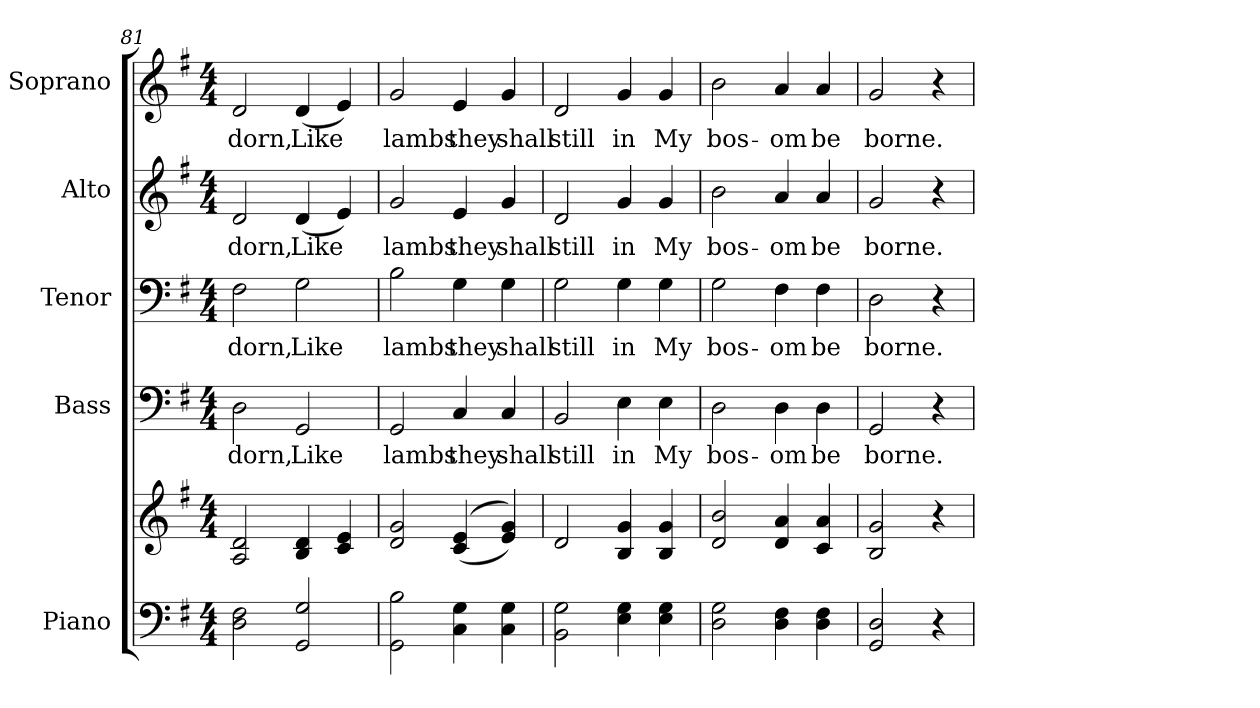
**kern	**kern	**kern	**text	**kern	**text	**kern	**text	**kern	**text
*part5	*part5	*part4	*part4	*part3	*part3	*part2	*part2	*part1	*part1
*staff6	*staff5	*staff4	*staff4	*staff3	*staff3	*staff2	*staff2	*staff1	*staff1
*I"Piano	*	*I"Bass	*	*I"Tenor	*	*I"Alto	*	*I"Soprano	*
*I'Pno.	*	*I'B.	*	*I'T.	*	*I'A.	*	*I'S.	*
!!LO:PB:g=z
*clefF4	*clefG2	*clefF4	*	*clefF4	*	*clefG2	*	*clefG2	*
*k[f#]	*k[f#]	*k[f#]	*	*k[f#]	*	*k[f#]	*	*k[f#]	*
*G:	*G:	*G:	*	*G:	*	*G:	*	*G:	*
*M4/4	*M4/4	*M4/4	*	*M4/4	*	*M4/4	*	*M4/4	*
=81	=81	=81	=81	=81	=81	=81	=81	=81	=81
!	!	!	!LO:LY:b:color=#000000	!	!	!	!	!	!
!	!	!	!	!	!LO:LY:b:color=#000000	!	!	!	!
!	!	!	!	!	!	!	!LO:LY:b:color=#000000	!	!
!	!	!	!	!	!	!	!	!	!LO:LY:b:color=#000000
2Di\ 2F#i	2Ai/ 2di	2Di\	-dorn,	2F#i\	-dorn,	2di/	-dorn,	2di/	-dorn,
!	!	!	!LO:LY:b:color=#000000	!	!	!	!	!	!
!	!	!	!	!	!LO:LY:b:color=#000000	!	!	!	!
!	!	!	!	!	!	!	!LO:LY:b:color=#000000	!	!
!	!	!	!	!	!	!	!	!	!LO:LY:b:color=#000000
2GGi/ 2Gi	4Bi/ 4di	2GGi/	Like	2Gi\	Like	(4di/	Like	(4di/	Like
.	4ci/ 4ei	.	.	.	.	4ei/)	.	4ei/)	.
=82	=82	=82	=82	=82	=82	=82	=82	=82	=82
!	!	!	!LO:LY:b:color=#000000	!	!	!	!	!	!
!	!	!	!	!	!LO:LY:b:color=#000000	!	!	!	!
!	!	!	!	!	!	!	!LO:LY:b:color=#000000	!	!
!	!	!	!	!	!	!	!	!	!LO:LY:b:color=#000000
2GGi\ 2Bi	2di/ 2gi	2GGi/	lambs	2Bi\	lambs	2gi/	lambs	2gi/	lambs
!	!	!	!LO:LY:b:color=#000000	!	!	!	!	!	!
!	!	!	!	!	!LO:LY:b:color=#000000	!	!	!	!
!	!	!	!	!	!	!	!LO:LY:b:color=#000000	!	!
!	!	!	!	!	!	!	!	!	!LO:LY:b:color=#000000
4Ci\ 4Gi	((4ci/ 4ei	4Ci/	they	4Gi\	they	4ei/	they	4ei/	they
!	!	!	!LO:LY:b:color=#000000	!	!	!	!	!	!
!	!	!	!	!	!LO:LY:b:color=#000000	!	!	!	!
!	!	!	!	!	!	!	!LO:LY:b:color=#000000	!	!
!	!	!	!	!	!	!	!	!	!LO:LY:b:color=#000000
4Ci\ 4Gi	4ei/ 4gi))	4Ci/	shall	4Gi\	shall	4gi/	shall	4gi/	shall
=83	=83	=83	=83	=83	=83	=83	=83	=83	=83
!	!	!	!LO:LY:b:color=#000000	!	!	!	!	!	!
!	!	!	!	!	!LO:LY:b:color=#000000	!	!	!	!
!	!	!	!	!	!	!	!LO:LY:b:color=#000000	!	!
!	!	!	!	!	!	!	!	!	!LO:LY:b:color=#000000
2BBi\ 2Gi	2di/	2BBi/	still	2Gi\	still	2di/	still	2di/	still
!	!	!	!LO:LY:b:color=#000000	!	!	!	!	!	!
!	!	!	!	!	!LO:LY:b:color=#000000	!	!	!	!
!	!	!	!	!	!	!	!LO:LY:b:color=#000000	!	!
!	!	!	!	!	!	!	!	!	!LO:LY:b:color=#000000
4Ei\ 4Gi	4Bi/ 4gi	4Ei\	in	4Gi\	in	4gi/	in	4gi/	in
!	!	!	!LO:LY:b:color=#000000	!	!	!	!	!	!
!	!	!	!	!	!LO:LY:b:color=#000000	!	!	!	!
!	!	!	!	!	!	!	!LO:LY:b:color=#000000	!	!
!	!	!	!	!	!	!	!	!	!LO:LY:b:color=#000000
4Ei\ 4Gi	4Bi/ 4gi	4Ei\	My	4Gi\	My	4gi/	My	4gi/	My
=84	=84	=84	=84	=84	=84	=84	=84	=84	=84
!	!	!	!LO:LY:b:color=#000000	!	!	!	!	!	!
!	!	!	!	!	!LO:LY:b:color=#000000	!	!	!	!
!	!	!	!	!	!	!	!LO:LY:b:color=#000000	!	!
!	!	!	!	!	!	!	!	!	!LO:LY:b:color=#000000
2Di\ 2Gi	2di/ 2bi	2Di\	bos-	2Gi\	bos-	2bi\	bos-	2bi\	bos-
!	!	!	!LO:LY:b:color=#000000	!	!	!	!	!	!
!	!	!	!	!	!LO:LY:b:color=#000000	!	!	!	!
!	!	!	!	!	!	!	!LO:LY:b:color=#000000	!	!
!	!	!	!	!	!	!	!	!	!LO:LY:b:color=#000000
4Di\ 4F#i	4di/ 4ai	4Di\	-om	4F#i\	-om	4ai/	-om	4ai/	-om
!	!	!	!LO:LY:b:color=#000000	!	!	!	!	!	!
!	!	!	!	!	!LO:LY:b:color=#000000	!	!	!	!
!	!	!	!	!	!	!	!LO:LY:b:color=#000000	!	!
!	!	!	!	!	!	!	!	!	!LO:LY:b:color=#000000
4Di\ 4F#i	4ci/ 4ai	4Di\	be	4F#i\	be	4ai/	be	4ai/	be
!!LO:PB:g=z
=85	=85	=85	=85	=85	=85	=85	=85	=85	=85
!	!	!	!LO:LY:b:color=#000000	!	!	!	!	!	!
!	!	!	!	!	!LO:LY:b:color=#000000	!	!	!	!
!	!	!	!	!	!	!	!LO:LY:b:color=#000000	!	!
!	!	!	!	!	!	!	!	!	!LO:LY:b:color=#000000
2GGi/ 2Di	2Bi/ 2gi	2GGi/	borne.	2Di\	borne.	2gi/	borne.	2gi/	borne.
4r	4r	4r	.	4r	.	4r	.	4r	.
=	=	=	=	=	=	=	=	=	=
*-	*-	*-	*-	*-	*-	*-	*-	*-	*-
